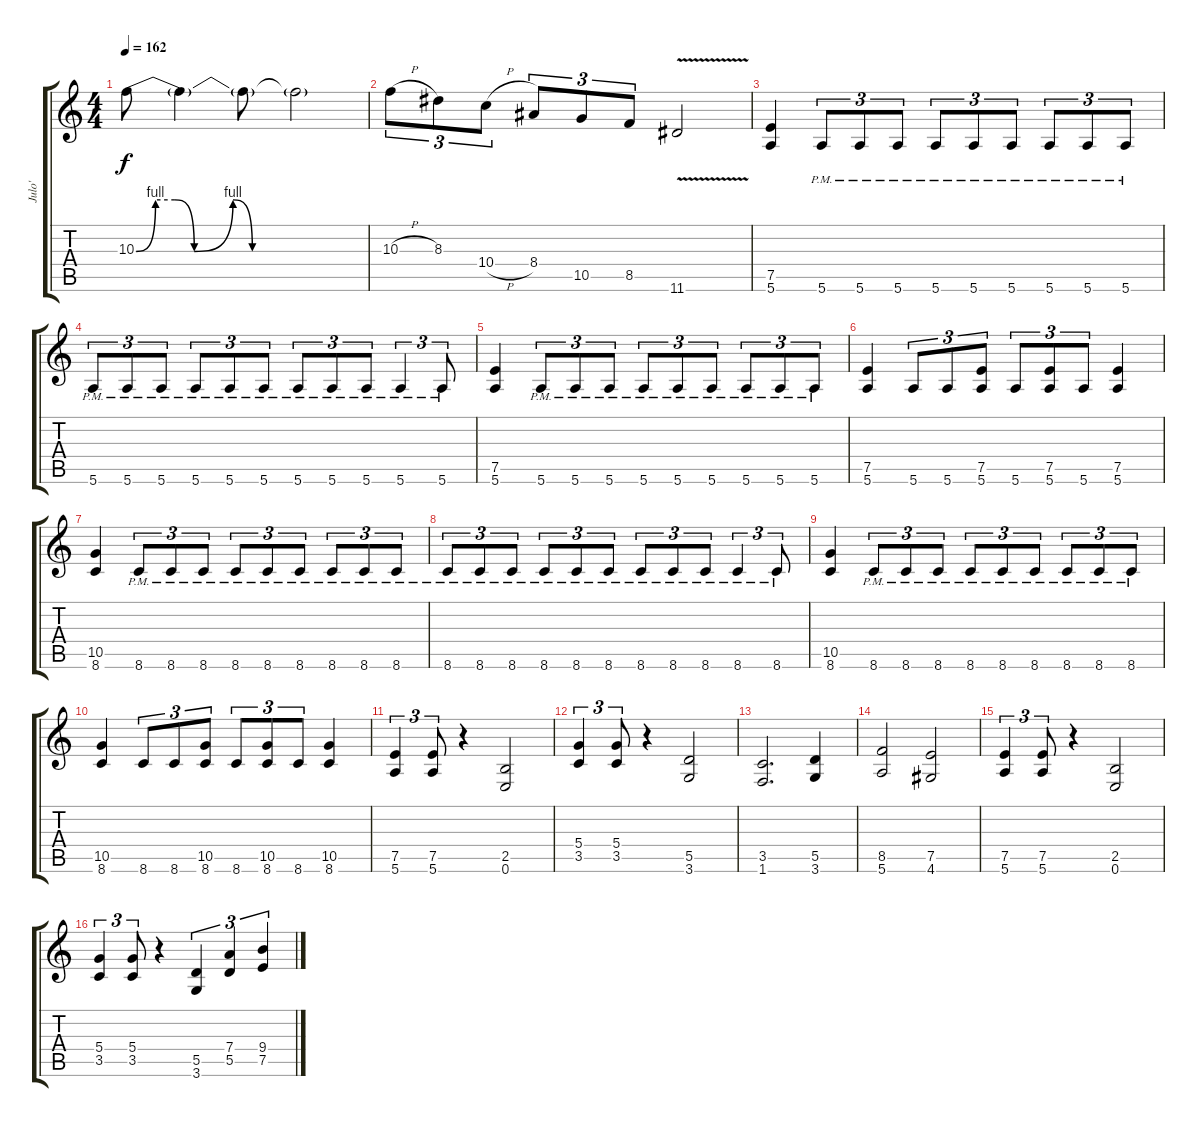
\track ("Julo'" "Julo'") {instrument overdrivenguitar}
\staff {score tabs}
\tuning (E4 B3 G3 D3 A2 E2) {hide}
\ts (4 4)
\tempo 162
\clef g2
\ks c
10.3{be (custom 0 0 5 4 10 4 15 0 25 4 30 0 60 0)}.8{dy f} 10.3{t}.4 10.3{t}.8 10.3{t}.2 |
10.3{h}.8{tu (3 2)} 8.3.8{tu (3 2)} 10.4{h}.8{tu (3 2)} 8.4.8{tu (3 2)} 10.5.8{tu (3 2)} 8.5.8{tu (3 2)} 11.6{v}.2 |
(7.5 5.6).4 5.6{pm}.8{tu (3 2)} 5.6{pm}.8{tu (3 2)} 5.6{pm}.8{tu (3 2)} 5.6{pm}.8{tu (3 2)} 5.6{pm}.8{tu (3 2)} 5.6{pm}.8{tu (3 2)} 5.6{pm}.8{tu (3 2)} 5.6{pm}.8{tu (3 2)} 5.6{pm}.8{tu (3 2)} |
5.6{pm}.8{tu (3 2)} 5.6{pm}.8{tu (3 2)} 5.6{pm}.8{tu (3 2)} 5.6{pm}.8{tu (3 2)} 5.6{pm}.8{tu (3 2)} 5.6{pm}.8{tu (3 2)} 5.6{pm}.8{tu (3 2)} 5.6{pm}.8{tu (3 2)} 5.6{pm}.8{tu (3 2)} 5.6{pm}.4{tu (3 2)} 5.6{pm}.8{tu (3 2)} |
(7.5 5.6).4 5.6{pm}.8{tu (3 2)} 5.6{pm}.8{tu (3 2)} 5.6{pm}.8{tu (3 2)} 5.6{pm}.8{tu (3 2)} 5.6{pm}.8{tu (3 2)} 5.6{pm}.8{tu (3 2)} 5.6{pm}.8{tu (3 2)} 5.6{pm}.8{tu (3 2)} 5.6{pm}.8{tu (3 2)} |
(7.5 5.6).4 5.6.8{tu (3 2)} 5.6.8{tu (3 2)} (7.5 5.6).8{tu (3 2)} 5.6.8{tu (3 2)} (7.5 5.6).8{tu (3 2)} 5.6.8{tu (3 2)} (7.5 5.6).4 |
(10.5 8.6).4 8.6{pm}.8{tu (3 2)} 8.6{pm}.8{tu (3 2)} 8.6{pm}.8{tu (3 2)} 8.6{pm}.8{tu (3 2)} 8.6{pm}.8{tu (3 2)} 8.6{pm}.8{tu (3 2)} 8.6{pm}.8{tu (3 2)} 8.6{pm}.8{tu (3 2)} 8.6{pm}.8{tu (3 2)} |
8.6{pm}.8{tu (3 2)} 8.6{pm}.8{tu (3 2)} 8.6{pm}.8{tu (3 2)} 8.6{pm}.8{tu (3 2)} 8.6{pm}.8{tu (3 2)} 8.6{pm}.8{tu (3 2)} 8.6{pm}.8{tu (3 2)} 8.6{pm}.8{tu (3 2)} 8.6{pm}.8{tu (3 2)} 8.6{pm}.4{tu (3 2)} 8.6{pm}.8{tu (3 2)} |
(10.5 8.6).4 8.6{pm}.8{tu (3 2)} 8.6{pm}.8{tu (3 2)} 8.6{pm}.8{tu (3 2)} 8.6{pm}.8{tu (3 2)} 8.6{pm}.8{tu (3 2)} 8.6{pm}.8{tu (3 2)} 8.6{pm}.8{tu (3 2)} 8.6{pm}.8{tu (3 2)} 8.6{pm}.8{tu (3 2)} |
(10.5 8.6).4 8.6.8{tu (3 2)} 8.6.8{tu (3 2)} (10.5 8.6).8{tu (3 2)} 8.6.8{tu (3 2)} (10.5 8.6).8{tu (3 2)} 8.6.8{tu (3 2)} (10.5 8.6).4 |
(7.5 5.6).4{tu (3 2)} (7.5 5.6).8{tu (3 2)} r.4 (2.5 0.6).2 |
(5.4 3.5).4{tu (3 2)} (5.4 3.5).8{tu (3 2)} r.4 (5.5 3.6).2 |
(3.5 1.6).2{d} (5.5 3.6).4 |
(8.5 5.6).2 (7.5 4.6).2 |
(7.5 5.6).4{tu (3 2)} (7.5 5.6).8{tu (3 2)} r.4 (2.5 0.6).2 |
(5.4 3.5).4{tu (3 2)} (5.4 3.5).8{tu (3 2)} r.4 (5.5 3.6).4{tu (3 2)} (7.4 5.5).4{tu (3 2)} (9.4 7.5).4{tu (3 2)}
